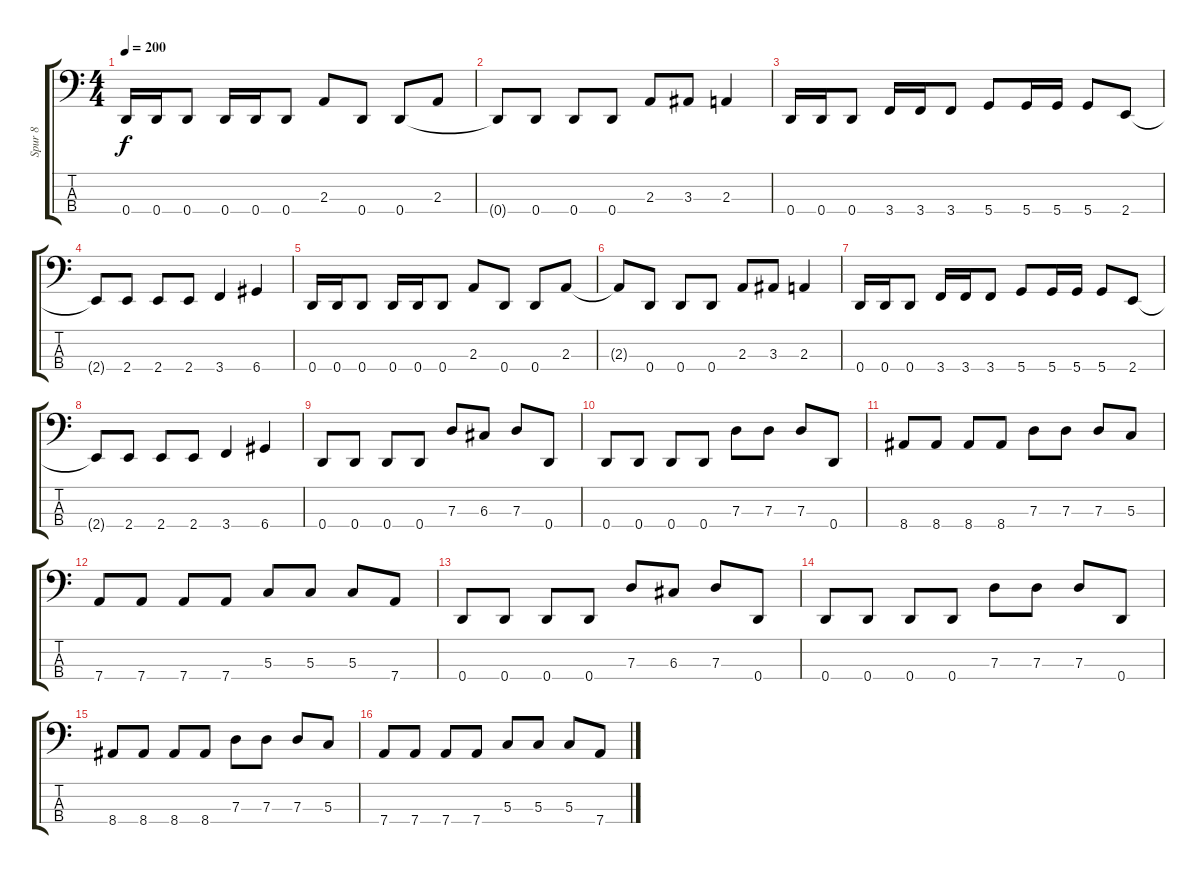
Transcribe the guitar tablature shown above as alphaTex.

\track ("Spur 8" "Spur 8") {instrument electricbassfinger}
\staff {score tabs}
\tuning (F2 C2 G1 D1) {hide}
\ts (4 4)
\tempo 200
\clef f4
\ks c
0.4.16{dy f} 0.4.16 0.4.8 0.4.16 0.4.16 0.4.8 2.3.8 0.4.8 0.4.8 2.3.8 |
0.4{t}.8 0.4.8 0.4.8 0.4.8 2.3.8 3.3.8 2.3.4 |
0.4.16 0.4.16 0.4.8 3.4.16 3.4.16 3.4.8 5.4.8 5.4.16 5.4.16 5.4.8 2.4.8 |
2.4{t}.8 2.4.8 2.4.8 2.4.8 3.4.4 6.4.4 |
0.4.16 0.4.16 0.4.8 0.4.16 0.4.16 0.4.8 2.3.8 0.4.8 0.4.8 2.3.8 |
2.3{t}.8 0.4.8 0.4.8 0.4.8 2.3.8 3.3.8 2.3.4 |
0.4.16 0.4.16 0.4.8 3.4.16 3.4.16 3.4.8 5.4.8 5.4.16 5.4.16 5.4.8 2.4.8 |
2.4{t}.8 2.4.8 2.4.8 2.4.8 3.4.4 6.4.4 |
0.4.8 0.4.8 0.4.8 0.4.8 7.3.8 6.3.8 7.3.8 0.4.8 |
0.4.8 0.4.8 0.4.8 0.4.8 7.3.8 7.3.8 7.3.8 0.4.8 |
8.4.8 8.4.8 8.4.8 8.4.8 7.3.8 7.3.8 7.3.8 5.3.8 |
7.4.8 7.4.8 7.4.8 7.4.8 5.3.8 5.3.8 5.3.8 7.4.8 |
0.4.8 0.4.8 0.4.8 0.4.8 7.3.8 6.3.8 7.3.8 0.4.8 |
0.4.8 0.4.8 0.4.8 0.4.8 7.3.8 7.3.8 7.3.8 0.4.8 |
8.4.8 8.4.8 8.4.8 8.4.8 7.3.8 7.3.8 7.3.8 5.3.8 |
7.4.8 7.4.8 7.4.8 7.4.8 5.3.8 5.3.8 5.3.8 7.4.8
